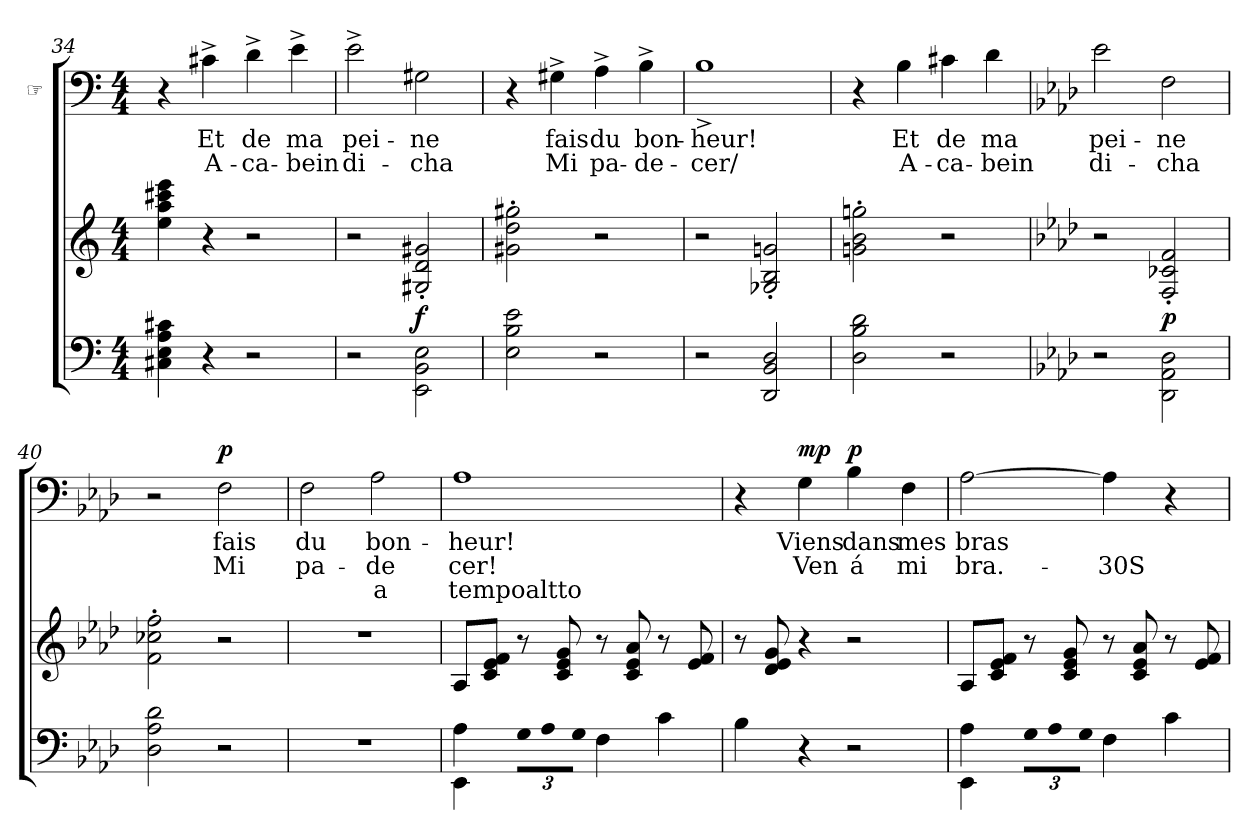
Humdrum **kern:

**kern	**dynam	**kern	**kern	**text	**text	**text	**dynam
*part3	*part3	*part2	*part1	*part1	*part1	*part1	*part1
*staff3	*staff3	*staff2	*staff1	*staff1	*staff1	*staff1	*staff1
*	*	*	*I"☞	*	*	*	*
!!LO:PB:g=z
*clefF4	*	*clefG2	*clefF4	*	*	*	*
*k[]	*	*k[]	*k[]	*	*	*	*
*M4/4	*	*M4/4	*M4/4	*	*	*	*
=34	=34	=34	=34	=34	=34	=34	=34
4C#Xi\ 4Ei\ 4Ai\ 4c#Xi\	.	4eej\ 4eeej\ 4ccc#Xj\ 4aaj\	4r	.	.	.	.
4r	.	4r	4c#X^>j\	Et	A-	.	.
2r	.	2r	4d^>j\	de	ca-	.	.
.	.	.	4e^>j\	ma	bein	.	.
=35	=35	=35	=35	=35	=35	=35	=35
2r	.	2r	2e^>j\	pei-	di-	.	.
!	!LO:DY:a	!	!	!	!	!	!
2EEi\ 2BBi\ 2Ei\	f	2g#Xj'>/ 2dj'>/ 2G#Xj'>/	2G#Xj\	ne	cha	.	.
=36	=36	=36	=36	=36	=36	=36	=36
2Ei\ 2ei\ 2Bi\	.	2g#Xj'>\ 2ddj'>\ 2gg#Xj'>\	4r	.	.	.	.
.	.	.	4G#X^>j\	fais	Mi	.	.
2r	.	2r	4A^>j\	du	pa-	.	.
.	.	.	4B^>j\	bon-	de-	.	.
=37	=37	=37	=37	=37	=37	=37	=37
2r	.	2r	1B^>j/	heur!	cer/	.	.
2Di/ 2BBi/ 2DDi/	.	2gnj'>/ 2Bj'>/ 2G-Xj'>/	.	.	.	.	.
=38	=38	=38	=38	=38	=38	=38	=38
2Di\ 2di\ 2Bi\	.	2gnj'>\ 2bj'>\ 2ggnj'>\	4r	.	.	.	.
.	.	.	4Bj\	Et	A-	.	.
2r	.	2r	4c#Xj\	de	ca-	.	.
.	.	.	4dj\	ma	bein	.	.
!!LO:LB:g=z
=39	=39	=39	=39	=39	=39	=39	=39
*k[b-e-a-d-]	*	*k[b-e-a-d-]	*k[b-e-a-d-]	*	*	*	*
2r	.	2r	2e-j\	pei-	di-	.	.
!	!LO:DY:a	!	!	!	!	!	!
2DD-i\ 2AA-i\ 2D-i\	p	2fj'>/ 2c-Xj'>/ 2Fj'>/	2Fj\	ne	cha	.	.
=40	=40	=40	=40	=40	=40	=40	=40
2D-i\ 2A-i\ 2d-i\	.	2fj'>\ 2cc-Xj'>\ 2ffj'>\	2r	.	.	.	.
!	!	!	!	!	!	!	!LO:DY:a
2r	.	2r	2Fj\	fais	Mi	.	p
=41	=41	=41	=41	=41	=41	=41	=41
1r	.	1r	2Fj\	du	pa-	.	.
.	.	.	2A-j\	bon-	de	a	.
=42	=42	=42	=42	=42	=42	=42	=42
*^	*	*	*	*	*	*	*
4A-i\	4EE-Z\	.	8A-j/L	1A-j/	heur!	cer!	tempoaltto	.
.	.	.	8cj/ 8e-j/ 8fj/J	.	.	.	.	.
!LO:N:vis=8	!	!	!	!	!	!	!	!
12Gi\L	2.ryy	.	8r	.	.	.	.	.
!LO:N:vis=8	!	!	!	!	!	!	!	!
12A-i\	.	.	.	.	.	.	.	.
.	.	.	8gj/ 8e-j/ 8cj/	.	.	.	.	.
!LO:N:vis=8	!	!	!	!	!	!	!	!
12Gi\J	.	.	.	.	.	.	.	.
4Fi\	.	.	8r	.	.	.	.	.
.	.	.	8a-j/ 8e-j/ 8cj/	.	.	.	.	.
4ci\	.	.	8r	.	.	.	.	.
.	.	.	8fj/ 8e-j/	.	.	.	.	.
*v	*v	*	*	*	*	*	*	*
=43	=43	=43	=43	=43	=43	=43	=43
4B-i\	.	8r	4r	.	.	.	.
.	.	8gj/ 8e-j/ 8d-j/	.	.	.	.	.
!	!	!	!	!	!	!	!LO:DY:a
4r	.	4r	4Gj\	Viens	Ven	.	mp
!	!	!	!	!	!	!	!LO:DY:a
2r	.	2r	4B-j\	dans	á	.	p
.	.	.	4Fj\	mes	mi	.	.
!!LO:LB:g=z
=44	=44	=44	=44	=44	=44	=44	=44
*^	*	*	*	*	*	*	*
4A-i\	4EE-Z\	.	8A-j/L	[2A-j\	bras	bra.-	.	.
.	.	.	8cj/ 8e-j/ 8fj/J	.	.	.	.	.
!LO:N:vis=8	!	!	!	!	!	!	!	!
12Gi\L	2.ryy	.	8r	.	.	.	.	.
!LO:N:vis=8	!	!	!	!	!	!	!	!
12A-i\	.	.	.	.	.	.	.	.
.	.	.	8gj/ 8e-j/ 8cj/	.	.	.	.	.
!LO:N:vis=8	!	!	!	!	!	!	!	!
12Gi\J	.	.	.	.	.	.	.	.
4Fi\	.	.	8r	4A-j\]	.	30S	.	.
.	.	.	8a-j/ 8e-j/ 8cj/	.	.	.	.	.
4ci\	.	.	8r	4r	.	.	.	.
.	.	.	8fj/ 8e-j/	.	.	.	.	.
*v	*v	*	*	*	*	*	*	*
=	=	=	=	=	=	=	=
*-	*-	*-	*-	*-	*-	*-	*-
